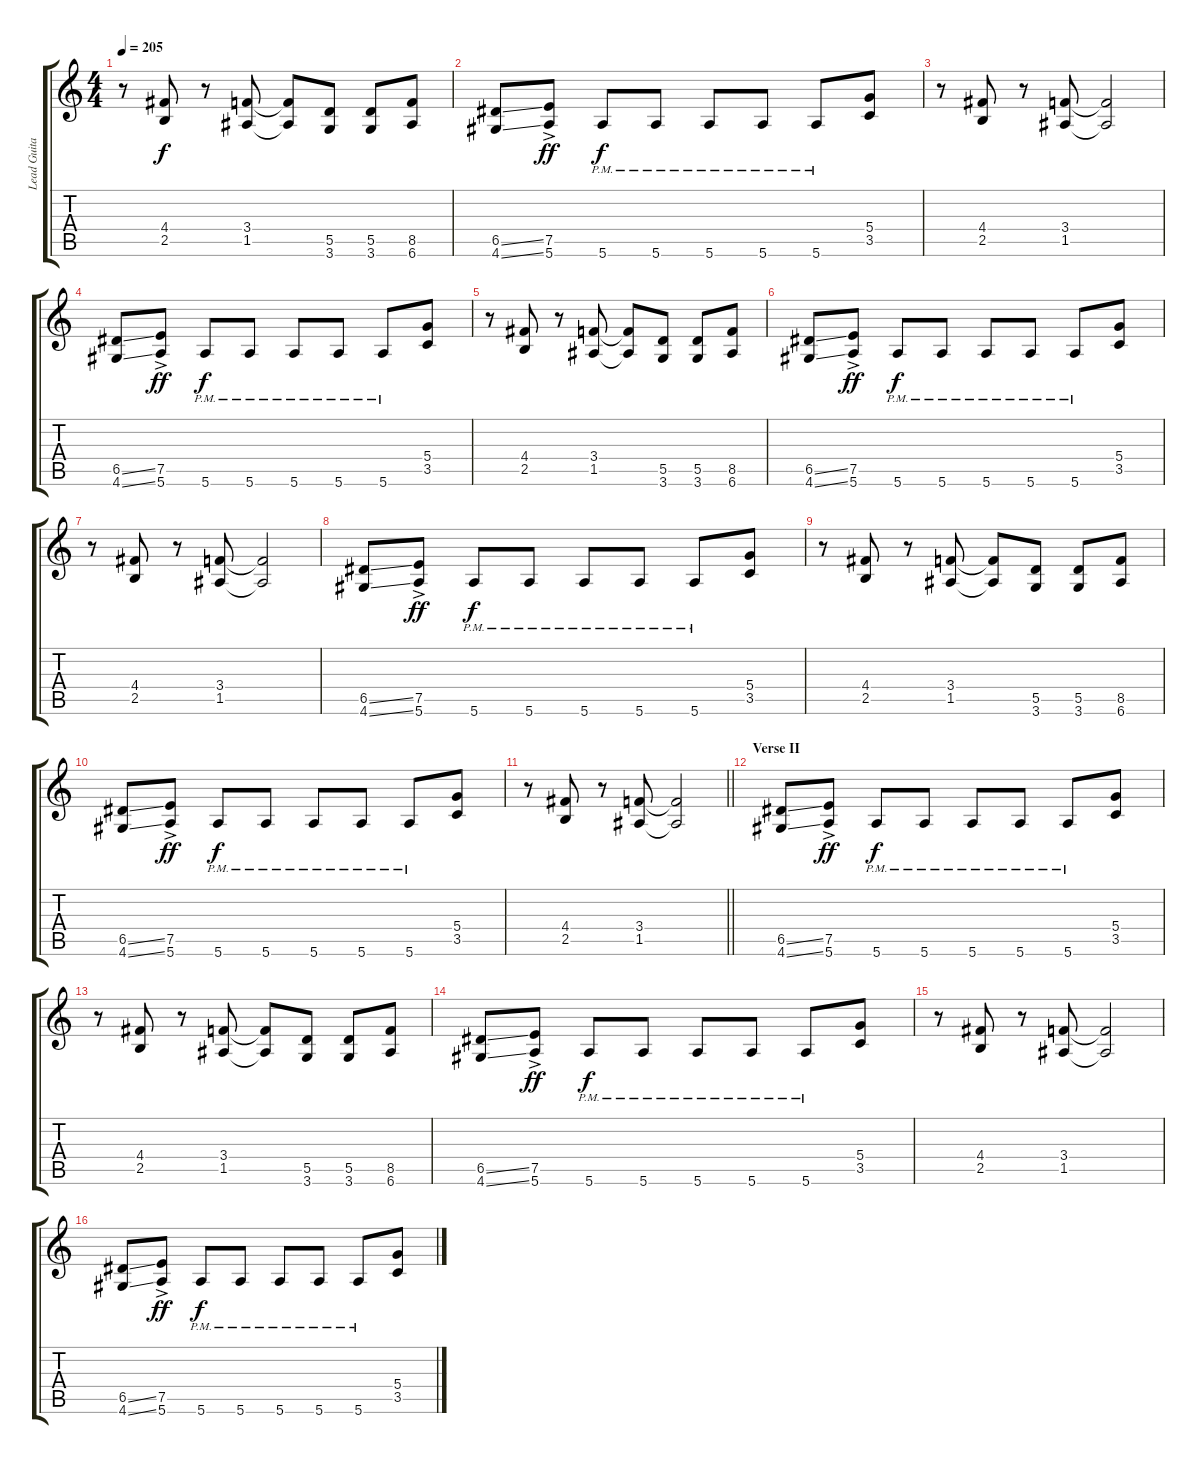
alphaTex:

\track ("Lead Guitar (Dave Mustaine)" "Lead Guita") {instrument distortionguitar}
\staff {score tabs}
\tuning (E4 B3 G3 D3 A2 E2) {hide}
\ts (4 4)
\tempo 205
\clef g2
\ks c
r.8{dy f} (4.4 2.5).8 r.8 (3.4 1.5).8 (3.4{t} 1.5{t}).8 (5.5 3.6).8 (5.5 3.6).8 (8.5 6.6).8 |
(6.5{ss} 4.6{ss}).8 (7.5{ac} 5.6{ac}).8{dy ff} 5.6{pm}.8{dy f} 5.6{pm}.8 5.6{pm}.8 5.6{pm}.8 5.6{pm}.8 (5.4 3.5).8 |
r.8 (4.4 2.5).8 r.8 (3.4 1.5).8 (3.4{t} 1.5{t}).2 |
(6.5{ss} 4.6{ss}).8 (7.5{ac} 5.6{ac}).8{dy ff} 5.6{pm}.8{dy f} 5.6{pm}.8 5.6{pm}.8 5.6{pm}.8 5.6{pm}.8 (5.4 3.5).8 |
r.8 (4.4 2.5).8 r.8 (3.4 1.5).8 (3.4{t} 1.5{t}).8 (5.5 3.6).8 (5.5 3.6).8 (8.5 6.6).8 |
(6.5{ss} 4.6{ss}).8 (7.5{ac} 5.6{ac}).8{dy ff} 5.6{pm}.8{dy f} 5.6{pm}.8 5.6{pm}.8 5.6{pm}.8 5.6{pm}.8 (5.4 3.5).8 |
r.8 (4.4 2.5).8 r.8 (3.4 1.5).8 (3.4{t} 1.5{t}).2 |
(6.5{ss} 4.6{ss}).8 (7.5{ac} 5.6{ac}).8{dy ff} 5.6{pm}.8{dy f} 5.6{pm}.8 5.6{pm}.8 5.6{pm}.8 5.6{pm}.8 (5.4 3.5).8 |
r.8 (4.4 2.5).8 r.8 (3.4 1.5).8 (3.4{t} 1.5{t}).8 (5.5 3.6).8 (5.5 3.6).8 (8.5 6.6).8 |
(6.5{ss} 4.6{ss}).8 (7.5{ac} 5.6{ac}).8{dy ff} 5.6{pm}.8{dy f} 5.6{pm}.8 5.6{pm}.8 5.6{pm}.8 5.6{pm}.8 (5.4 3.5).8 |
\barLineRight lightlight
r.8 (4.4 2.5).8 r.8 (3.4 1.5).8 (3.4{t} 1.5{t}).2 |
\section ("" "Verse II")
(6.5{ss} 4.6{ss}).8 (7.5{ac} 5.6{ac}).8{dy ff} 5.6{pm}.8{dy f} 5.6{pm}.8 5.6{pm}.8 5.6{pm}.8 5.6{pm}.8 (5.4 3.5).8 |
r.8 (4.4 2.5).8 r.8 (3.4 1.5).8 (3.4{t} 1.5{t}).8 (5.5 3.6).8 (5.5 3.6).8 (8.5 6.6).8 |
(6.5{ss} 4.6{ss}).8 (7.5{ac} 5.6{ac}).8{dy ff} 5.6{pm}.8{dy f} 5.6{pm}.8 5.6{pm}.8 5.6{pm}.8 5.6{pm}.8 (5.4 3.5).8 |
r.8 (4.4 2.5).8 r.8 (3.4 1.5).8 (3.4{t} 1.5{t}).2 |
(6.5{ss} 4.6{ss}).8 (7.5{ac} 5.6{ac}).8{dy ff} 5.6{pm}.8{dy f} 5.6{pm}.8 5.6{pm}.8 5.6{pm}.8 5.6{pm}.8 (5.4 3.5).8
